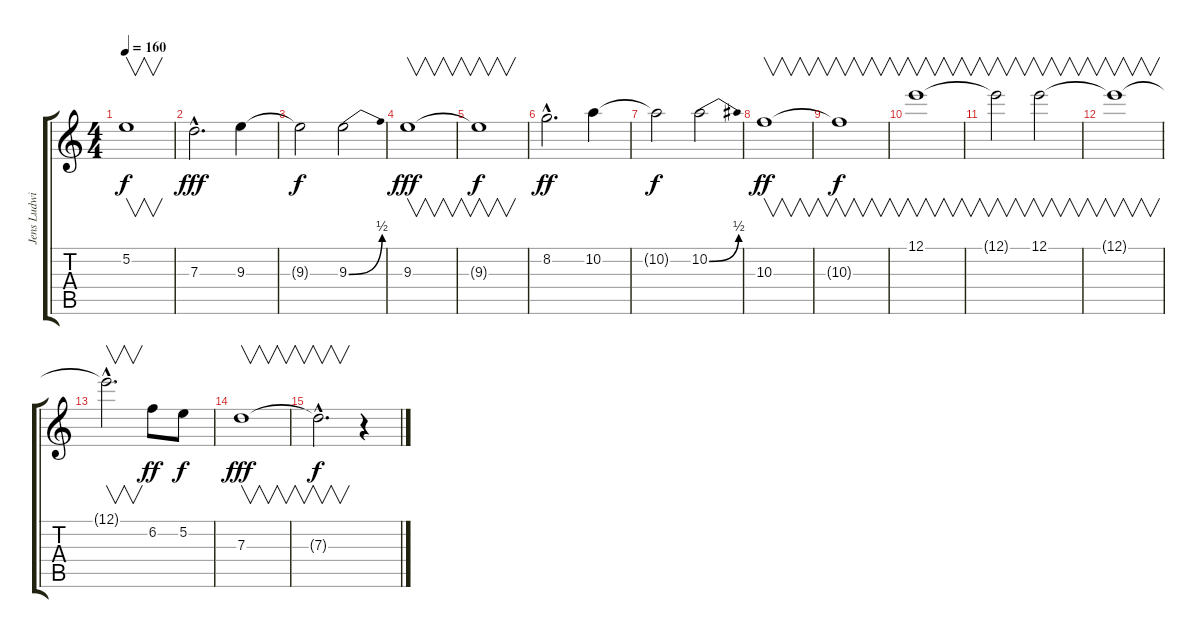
\track ("Jens Ludwig" "Jens Ludwi") {instrument distortionguitar}
\staff {score tabs}
\tuning (E4 B3 G3 D3 A2 E2) {hide}
\ts (4 4)
\tempo 160
\clef g2
\ks c
5.2{t}.1{v dy f} |
7.3{hac}.2{d dy fff} 9.3.4 |
9.3{t}.2{dy f} 9.3{be (bend 0 0 60 2)}.2 |
9.3.1{v dy fff} |
9.3{t}.1{v dy f} |
8.2{hac}.2{d dy ff} 10.2.4 |
10.2{t}.2{dy f} 10.2{be (bend 0 0 60 2)}.2 |
10.3.1{v dy ff} |
10.3{t}.1{v dy f} |
12.1.1{v} |
12.1{t}.2{v} 12.1.2{v} |
12.1{t}.1{v} |
12.1{hac t}.2{v d} 6.2.8{dy ff} 5.2.8{dy f} |
7.3.1{v dy fff} |
7.3{hac t}.2{v d dy f} r.4
